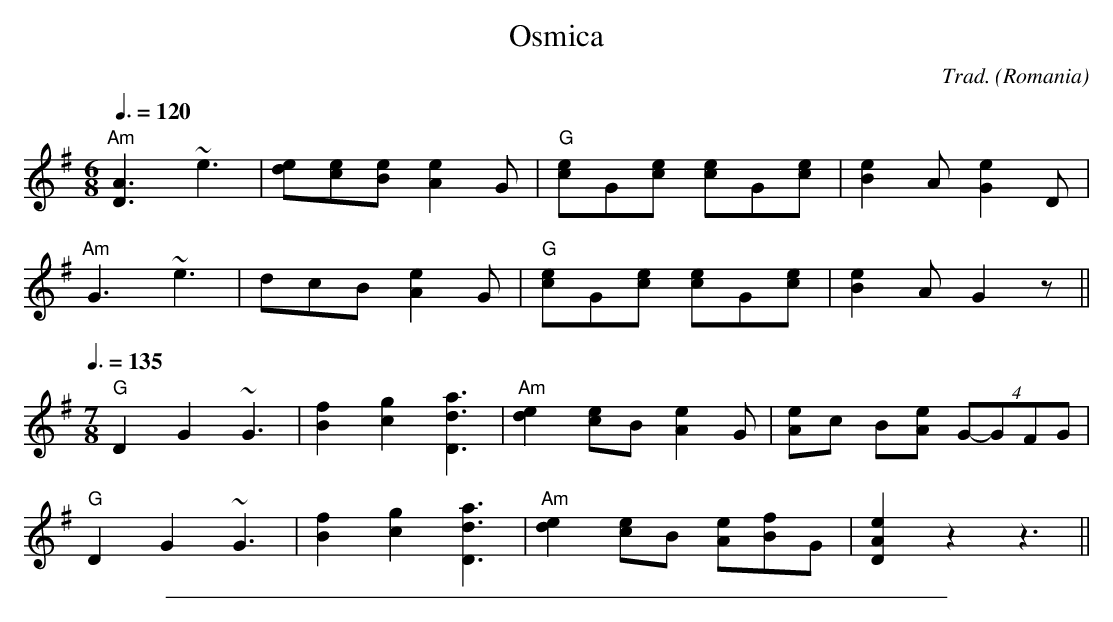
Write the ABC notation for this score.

X:1
T: Osmica
O: Romania
C: Trad.
Q: 3/8=120
M: 6/8
L: 1/8
K: G
"Am"[A3D3]~e3 | [ed][ec][eB] [e2A2]G |"G"[ec]G[ec] [ec]G[ec] | [e2B2]A [e2G2] D |
"Am" G3 ~e3   | dcB [e2A2]G          |"G"[ec]G[ec] [ec]G[ec] | [e2B2]A G2 z ||
Q: 3/8=135
M: 7/8
"G"D2 G2 ~G3 | [f2B2] [g2c2] [a3d3D3] |"Am"[e2d2] [ec]B [e2A2]G | [eA]c B[eA] (4G-GFG |
"G"D2 G2 ~G3 | [f2B2] [g2c2] [a3d3D3] |"Am"[e2d2] [ec]B [eA][fB]G | [e2A2D2] z2 z3 ||
